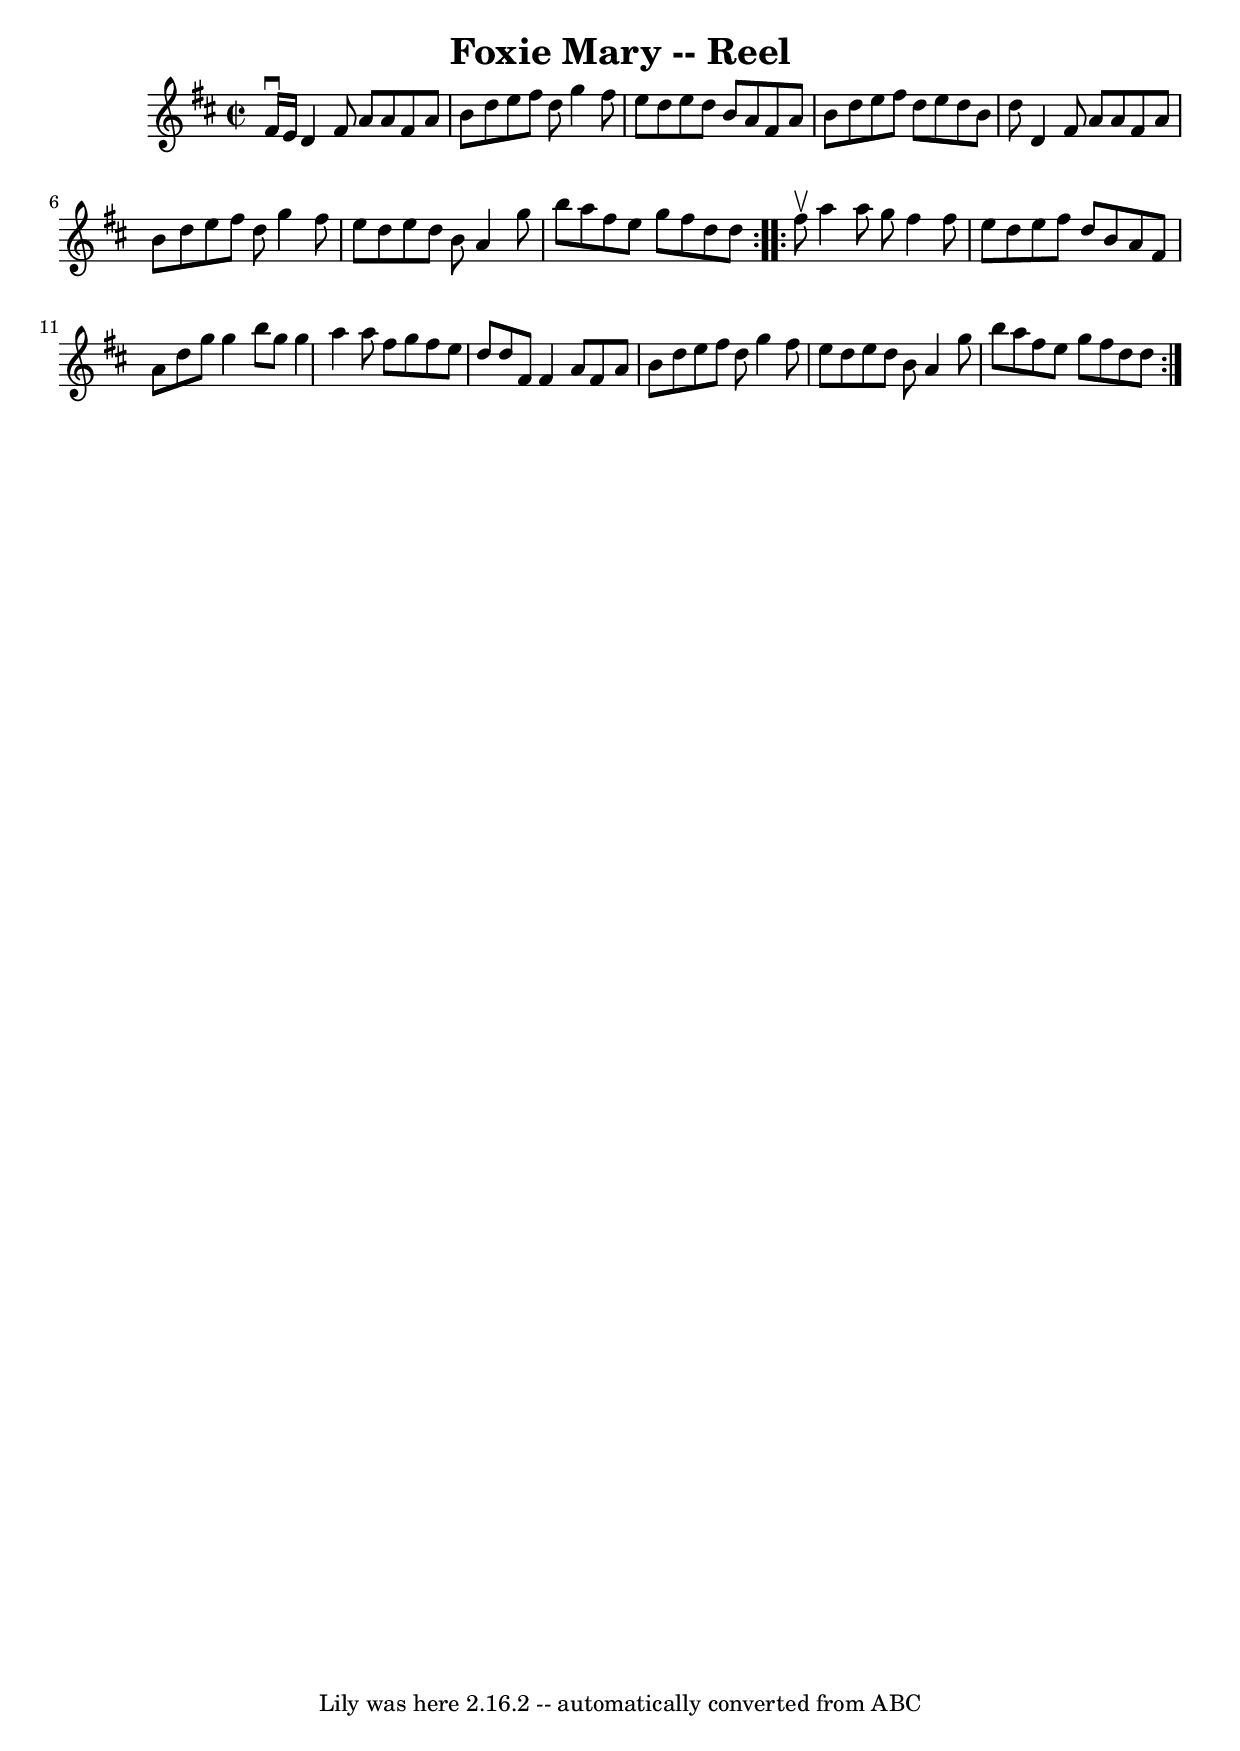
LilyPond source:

\version "2.7.40"
\include "Mammoth.ily"
\header {
	%% book = "Ryan's Mammoth Collection"
	crossRefNumber = "1"
	footnotes = "\\\\45"
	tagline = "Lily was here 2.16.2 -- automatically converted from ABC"
	title = "Foxie Mary -- Reel"
}
voicedefault =  {
\set Score.defaultBarType = "empty"

\repeat volta 2 {
\override Staff.TimeSignature #'style = #'C
 \time 2/2 \key d \major fis'16^\downbow e'16  |
 d'4 fis'8   
 a'8 a'8 fis'8 a'8 b'8    |
 d''8 e''8 fis''8 d''8 
 g''4 fis''8 e''8    |
 d''8 e''8 d''8 b'8 a'8    
fis'8 a'8 b'8    |
 d''8 e''8 fis''8 d''8 e''8    
d''8 b'8 d''8    |
 d'4 fis'8 a'8 a'8 fis'8 a'8  
 b'8    |
 d''8 e''8 fis''8 d''8 g''4 fis''8 e''8    
|
 d''8 e''8 d''8 b'8 a'4 g''8 b''8    |
   
a''8 fis''8 e''8 g''8 fis''8 d''8 d''8    }     
\repeat volta 2 { fis''8^\upbow |
 a''4 a''8 g''8 fis''4  
 fis''8 e''8    |
 d''8 e''8 fis''8 d''8 b'8 a'8    
fis'8 a'8    |
 d''8 g''8 g''4 b''8 g''8 g''4    
|
 a''4 a''8 fis''8 g''8 fis''8 e''8 d''8    |
 
 d''8 fis'8 fis'4 a'8 fis'8 a'8 b'8    |
 d''8    
e''8 fis''8 d''8 g''4 fis''8 e''8    |
 d''8 e''8    
d''8 b'8 a'4 g''8 b''8    |
 a''8 fis''8 e''8 g''8 
 fis''8 d''8 d''8    }   
}

\score{
    <<

	\context Staff="default"
	{
	    \voicedefault 
	}

    >>
	\layout {
	}
	\midi {}
}
